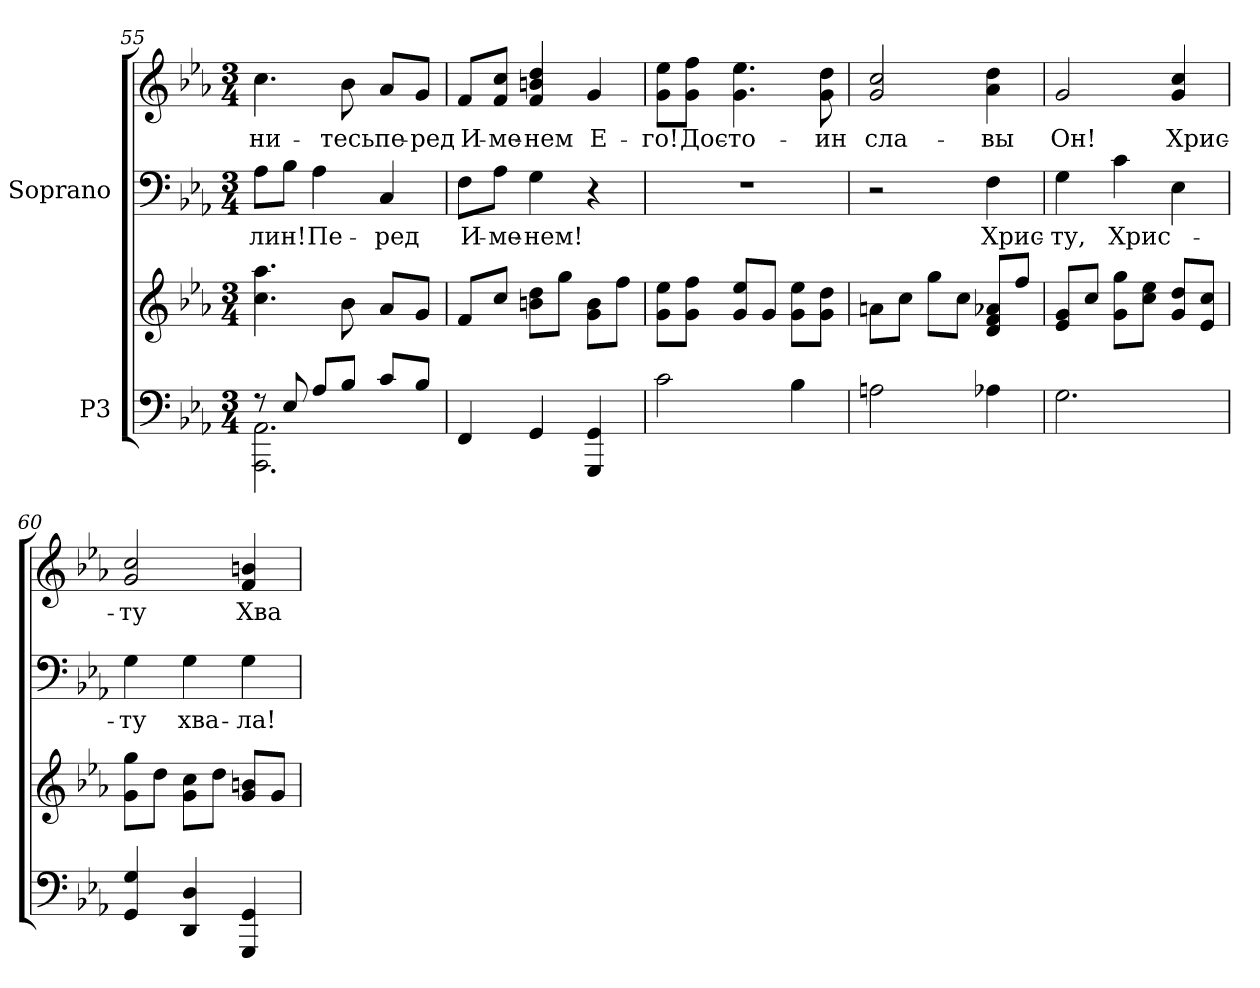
**kern	**kern	**kern	**text	**kern	**text
*part2	*part2	*part1	*part1	*part1	*part1
*staff4	*staff3	*staff2	*staff2	*staff1	*staff1
*I"P3	*	*I"Soprano	*	*	*
*clefF4	*clefG2	*clefF4	*	*clefG2	*
*k[b-e-a-]	*k[b-e-a-]	*k[b-e-a-]	*	*k[b-e-a-]	*
*c:	*c:	*c:	*	*c:	*
*M3/4	*M3/4	*M3/4	*	*M3/4	*
=55	=55	=55	=55	=55	=55
*^	*	*	*	*	*
!	!	!	!	!LO:LY:a:color=#000000	!	!
!	!	!	!	!	!	!LO:LY:b:color=#000000
8r	2.AAA-i\ 2.AA-i	4.cci\ 4.aa-i	8A-i\L	-лин!	4.cci\	-ни-
8E-i/	.	.	8B-i\J	.	.	.
!	!	!	!	!LO:LY:a:color=#000000	!	!
8A-i/L	.	.	4A-i\	Пе-	.	.
!	!	!	!	!	!	!LO:LY:b:color=#000000
8B-i/J	.	8b-i\	.	.	8b-i\	-тесь
!	!	!	!	!LO:LY:a:color=#000000	!	!
!	!	!	!	!	!	!LO:LY:b:color=#000000
8ci/L	.	8a-i/L	4Ci/	-ред	8a-i/L	пе-
!	!	!	!	!	!	!LO:LY:b:color=#000000
8B-i/J	.	8gi/J	.	.	8gi/J	-ред
*v	*v	*	*	*	*	*
=56	=56	=56	=56	=56	=56
!	!	!	!LO:LY:a:color=#000000	!	!
!	!	!	!	!	!LO:LY:b:color=#000000
4FFi/	8fi/L	8Fi\L	И-	8fi/L	И-
!	!	!	!LO:LY:a:color=#000000	!	!
!	!	!	!	!	!LO:LY:b:color=#000000
.	8cci/J	8A-i\J	-ме-	8fi/ 8cciJ	-ме-
!	!	!	!LO:LY:a:color=#000000	!	!
!	!	!	!	!	!LO:LY:b:color=#000000
4GGi/	8bni\ 8ddiL	4Gi\	-нем!	4fi/ 4bni 4ddi	-нем
.	8ggi\J	.	.	.	.
!	!	!	!	!	!LO:LY:b:color=#000000
4GGGi/ 4GGi	8gi\ 8biL	4r	.	4gi/	Е-
.	8ffi\J	.	.	.	.
=57	=57	=57	=57	=57	=57
!	!	!LO:N:vis=1	!	!	!
!	!	!	!	!	!LO:LY:b:color=#000000
2ci\	8gi\ 8ee-iL	2.r	.	8gi\ 8ee-iL	-го!
!	!	!	!	!	!LO:LY:b:color=#000000
.	8gi\ 8ffiJ	.	.	8gi\ 8ffiJ	Дос-
!	!	!	!	!	!LO:LY:b:color=#000000
.	8gi/ 8ee-iL	.	.	4.gi\ 4.ee-i	-то-
.	8gi/J	.	.	.	.
4B-i\	8gi\ 8ee-iL	.	.	.	.
!	!	!	!	!	!LO:LY:b:color=#000000
.	8gi\ 8ddiJ	.	.	8gi\ 8ddi	-ин
!!LO:LB:g=z
=58	=58	=58	=58	=58	=58
!	!	!	!	!	!LO:LY:b:color=#000000
2Ani\	8ani\L	2r	.	2gi/ 2cci	сла-
.	8cci\J	.	.	.	.
.	8ggi\L	.	.	.	.
.	8cci\J	.	.	.	.
!	!	!	!LO:LY:a:color=#000000	!	!
!	!	!	!	!	!LO:LY:b:color=#000000
4A-Xi\	8di/ 8fi 8a-XiL	4Fi\	Хрис-	4a-i\ 4ddi	-вы
.	8ffi/J	.	.	.	.
=59	=59	=59	=59	=59	=59
!	!	!	!LO:LY:a:color=#000000	!	!
!	!	!	!	!	!LO:LY:b:color=#000000
2.Gi\	8e-i/ 8giL	4Gi\	-ту,	2gi/	Он!
.	8cci/J	.	.	.	.
!	!	!	!LO:LY:a:color=#000000	!	!
.	8gi\ 8ggiL	4ci\	Хрис-	.	.
.	8cci\ 8ee-iJ	.	.	.	.
!	!	!	!	!	!LO:LY:b:color=#000000
.	8gi/ 8ddiL	4E-i\	.	4gi/ 4cci	Хрис-
.	8e-i/ 8cciJ	.	.	.	.
=60	=60	=60	=60	=60	=60
!	!	!	!LO:LY:a:color=#000000	!	!
!	!	!	!	!	!LO:LY:b:color=#000000
4GGi/ 4Gi	8gi\ 8ggiL	4Gi\	-ту	2gi/ 2cci	-ту
.	8ddi\J	.	.	.	.
!	!	!	!LO:LY:a:color=#000000	!	!
4DDi/ 4Di	8gi\ 8cciL	4Gi\	хва-	.	.
.	8ddi\J	.	.	.	.
!	!	!	!LO:LY:a:color=#000000	!	!
!	!	!	!	!	!LO:LY:b:color=#000000
4GGGi/ 4GGi	8gi/ 8bniL	4Gi\	-ла!	4fi/ 4bni	Хва
.	8gi/J	.	.	.	.
=	=	=	=	=	=
*-	*-	*-	*-	*-	*-
